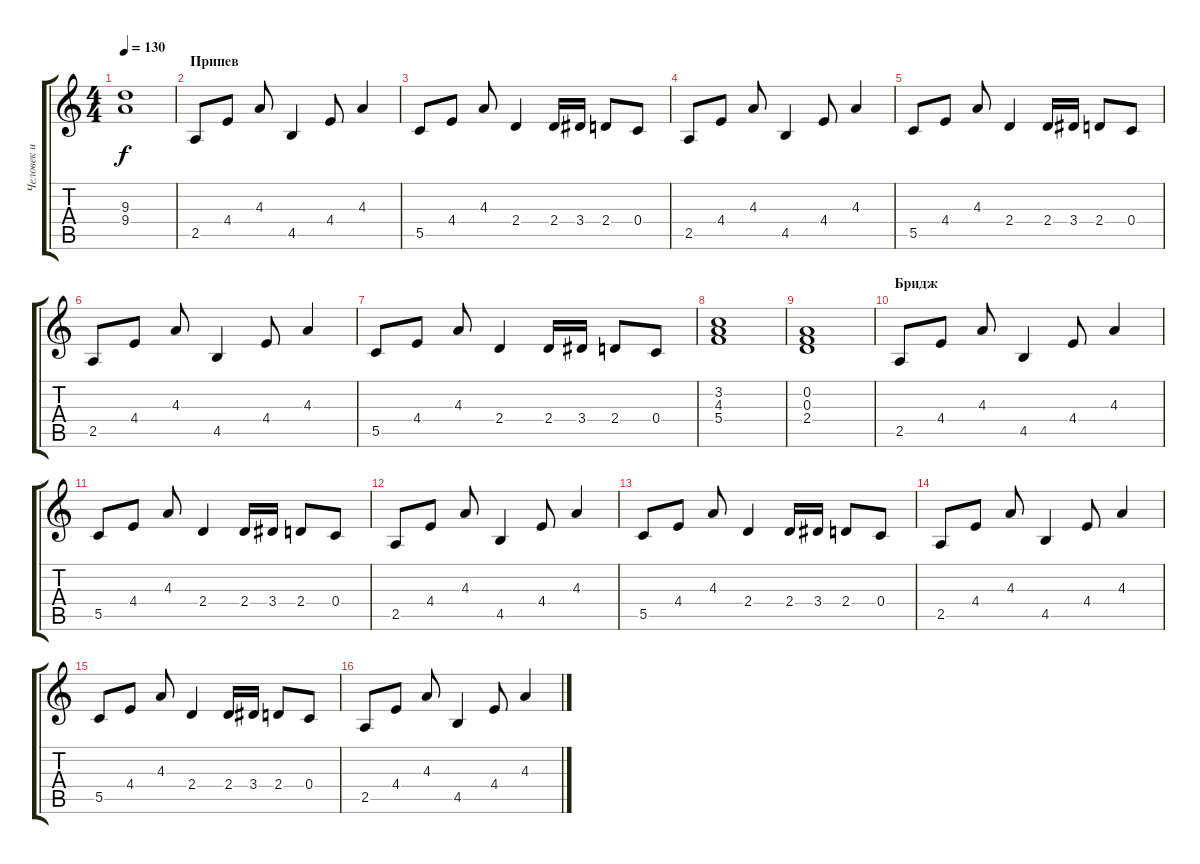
\track ("Человек и пароход" "Человек и ") {instrument distortionguitar}
\staff {score tabs}
\tuning (D4 A3 F3 C3 G2 D2) {hide}
\ts (4 4)
\tempo 130
\clef g2
\ks c
(9.3 9.4).1{dy f} |
\section ("" "Припев")
2.5.8 4.4.8 4.3.8 4.5.4 4.4.8 4.3.4 |
5.5.8 4.4.8 4.3.8 2.4.4 2.4.16 3.4.16 2.4.8 0.4.8 |
2.5.8 4.4.8 4.3.8 4.5.4 4.4.8 4.3.4 |
5.5.8 4.4.8 4.3.8 2.4.4 2.4.16 3.4.16 2.4.8 0.4.8 |
2.5.8 4.4.8 4.3.8 4.5.4 4.4.8 4.3.4 |
5.5.8 4.4.8 4.3.8 2.4.4 2.4.16 3.4.16 2.4.8 0.4.8 |
(3.2 4.3 5.4).1 |
(0.2 0.3 2.4).1 |
\section ("" "Бридж")
2.5.8 4.4.8 4.3.8 4.5.4 4.4.8 4.3.4 |
5.5.8 4.4.8 4.3.8 2.4.4 2.4.16 3.4.16 2.4.8 0.4.8 |
2.5.8 4.4.8 4.3.8 4.5.4 4.4.8 4.3.4 |
5.5.8 4.4.8 4.3.8 2.4.4 2.4.16 3.4.16 2.4.8 0.4.8 |
2.5.8 4.4.8 4.3.8 4.5.4 4.4.8 4.3.4 |
5.5.8 4.4.8 4.3.8 2.4.4 2.4.16 3.4.16 2.4.8 0.4.8 |
2.5.8 4.4.8 4.3.8 4.5.4 4.4.8 4.3.4
